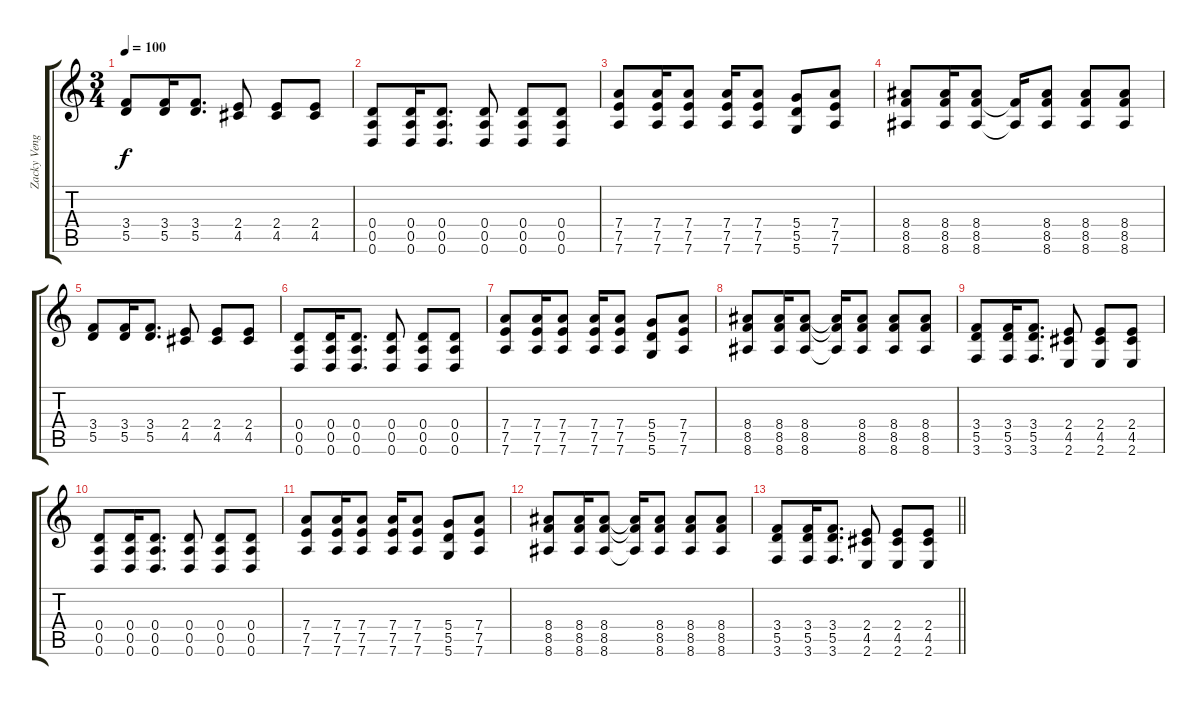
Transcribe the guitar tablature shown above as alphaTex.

\track ("Zacky Vengeance Rhythm " "Zacky Veng") {instrument distortionguitar}
\staff {score tabs}
\tuning (E4 B3 G3 D3 A2 D2) {hide}
\ts (3 4)
\tempo 100
\clef g2
\ks c
(3.4 5.5).8{dy f} (3.4 5.5).16 (3.4 5.5).8{d} (2.4 4.5).8 (2.4 4.5).8 (2.4 4.5).8 |
(0.4 0.5 0.6).8 (0.4 0.5 0.6).16 (0.4 0.5 0.6).8{d} (0.4 0.5 0.6).8 (0.4 0.5 0.6).8 (0.4 0.5 0.6).8 |
(7.4 7.5 7.6).8 (7.4 7.5 7.6).16 (7.4 7.5 7.6).8 (7.4 7.5 7.6).16 (7.4 7.5 7.6).8 (5.4 5.5 5.6).8 (7.4 7.5 7.6).8 |
(8.4 8.5 8.6).8 (8.4 8.5 8.6).16 (8.4 8.5 8.6).8 (8.5{t} 8.6{t}).16 (8.4 8.5 8.6).8 (8.4 8.5 8.6).8 (8.4 8.5 8.6).8 |
(3.4 5.5).8 (3.4 5.5).16 (3.4 5.5).8{d} (2.4 4.5).8 (2.4 4.5).8 (2.4 4.5).8 |
(0.4 0.5 0.6).8 (0.4 0.5 0.6).16 (0.4 0.5 0.6).8{d} (0.4 0.5 0.6).8 (0.4 0.5 0.6).8 (0.4 0.5 0.6).8 |
(7.4 7.5 7.6).8 (7.4 7.5 7.6).16 (7.4 7.5 7.6).8 (7.4 7.5 7.6).16 (7.4 7.5 7.6).8 (5.4 5.5 5.6).8 (7.4 7.5 7.6).8 |
(8.4 8.5 8.6).8{volume 0} (8.4 8.5 8.6).16 (8.4 8.5 8.6).8 (8.4{t} 8.5{t} 8.6{t}).16 (8.4 8.5 8.6).8 (8.4 8.5 8.6).8 (8.4 8.5 8.6).8 |
(3.4 5.5 3.6).8 (3.4 5.5 3.6).16 (3.4 5.5 3.6).8{d} (2.4 4.5 2.6).8 (2.4 4.5 2.6).8 (2.4 4.5 2.6).8 |
(0.4 0.5 0.6).8 (0.4 0.5 0.6).16 (0.4 0.5 0.6).8{d} (0.4 0.5 0.6).8 (0.4 0.5 0.6).8 (0.4 0.5 0.6).8 |
(7.4 7.5 7.6).8 (7.4 7.5 7.6).16 (7.4 7.5 7.6).8 (7.4 7.5 7.6).16 (7.4 7.5 7.6).8 (5.4 5.5 5.6).8 (7.4 7.5 7.6).8 |
(8.4 8.5 8.6).8 (8.4 8.5 8.6).16 (8.4 8.5 8.6).8 (8.4{t} 8.5{t} 8.6{t}).16 (8.4 8.5 8.6).8 (8.4 8.5 8.6).8 (8.4 8.5 8.6).8 |
\barLineRight lightlight
(3.4 5.5 3.6).8 (3.4 5.5 3.6).16 (3.4 5.5 3.6).8{d} (2.4 4.5 2.6).8 (2.4 4.5 2.6).8 (2.4 4.5 2.6).8
